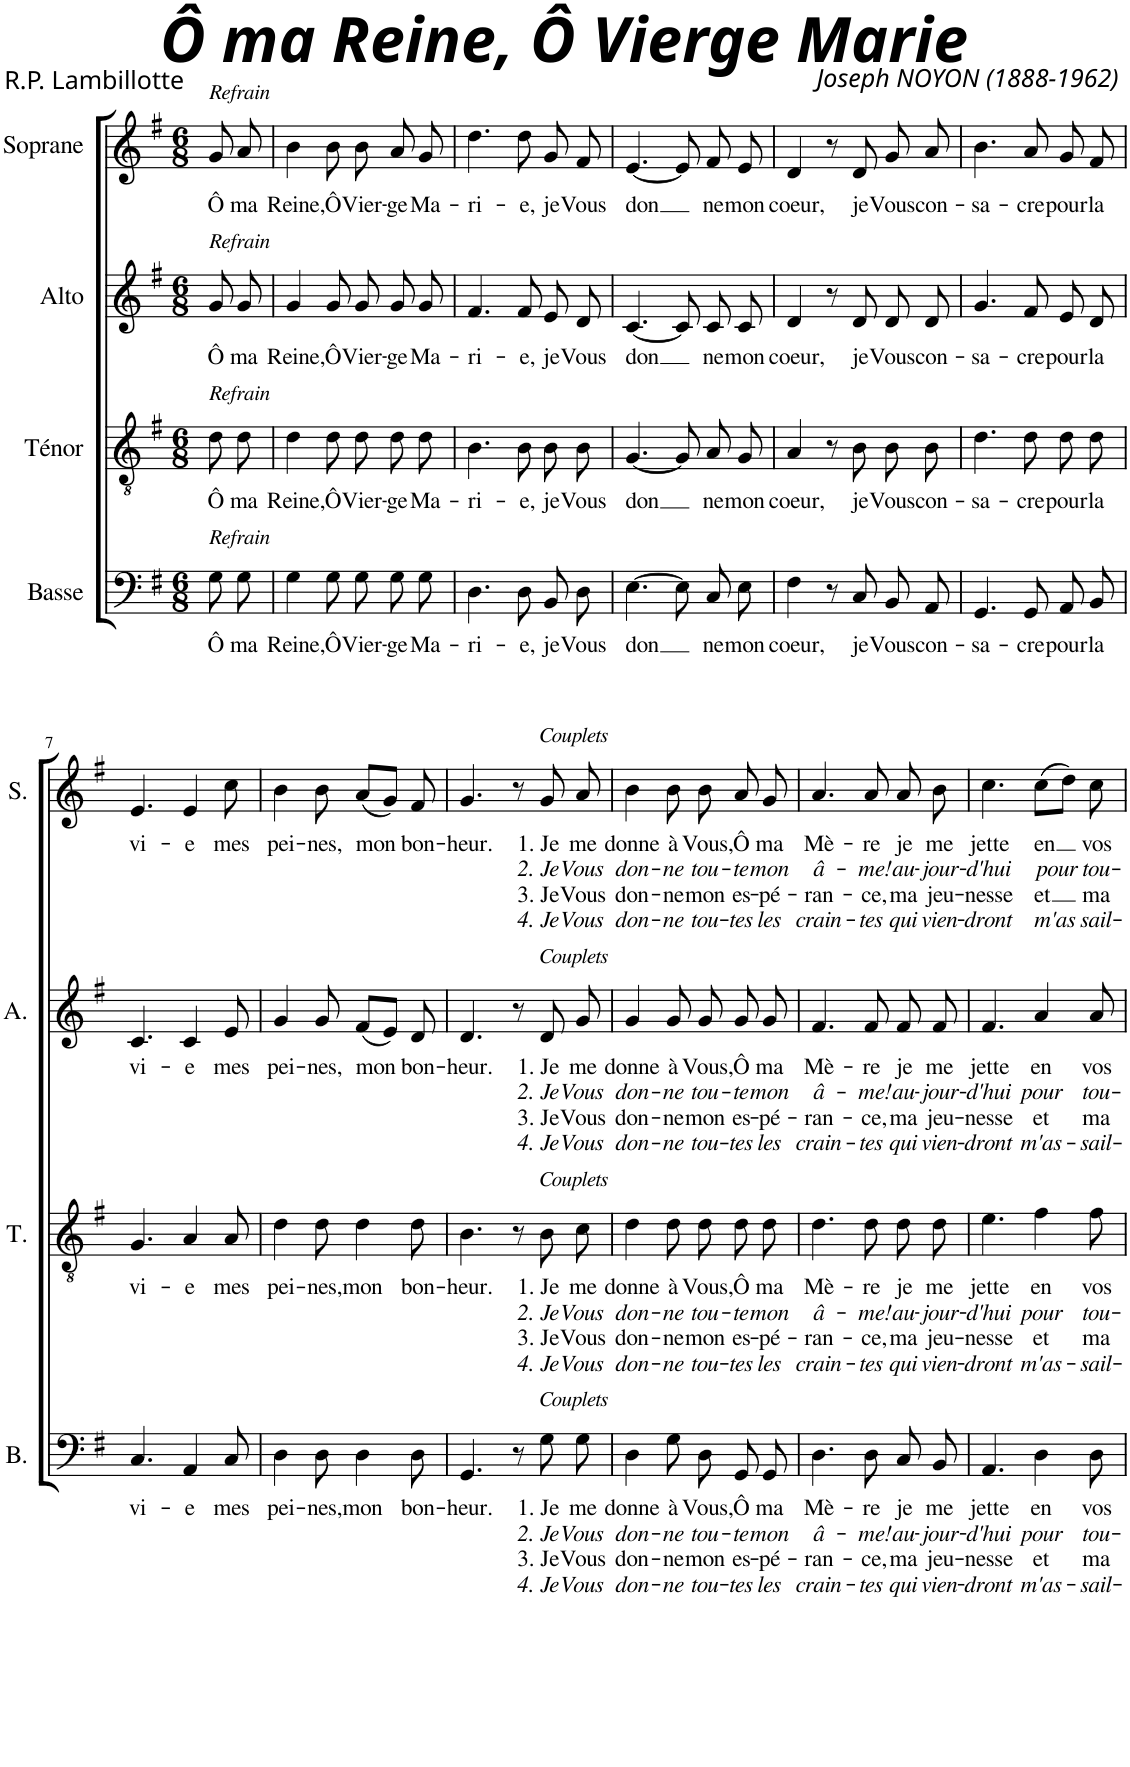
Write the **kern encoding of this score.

**kern	**text	**text	**text	**text	**kern	**text	**text	**text	**text	**kern	**text	**text	**text	**text	**kern	**text	**text	**text	**text
*part4	*part4	*part4	*part4	*part4	*part3	*part3	*part3	*part3	*part3	*part2	*part2	*part2	*part2	*part2	*part1	*part1	*part1	*part1	*part1
*staff4	*staff4	*staff4	*staff4	*staff4	*staff3	*staff3	*staff3	*staff3	*staff3	*staff2	*staff2	*staff2	*staff2	*staff2	*staff1	*staff1	*staff1	*staff1	*staff1
*I"Basse	*	*	*	*	*I"Ténor	*	*	*	*	*I"Alto	*	*	*	*	*I"Soprane	*	*	*	*
*I'B.	*	*	*	*	*I'T.	*	*	*	*	*I'A.	*	*	*	*	*I'S.	*	*	*	*
*clefF4	*	*	*	*	*clefGv2	*	*	*	*	*clefG2	*	*	*	*	*clefG2	*	*	*	*
*k[f#]	*	*	*	*	*k[f#]	*	*	*	*	*k[f#]	*	*	*	*	*k[f#]	*	*	*	*
*M6/8	*	*	*	*	*M6/8	*	*	*	*	*M6/8	*	*	*	*	*M6/8	*	*	*	*
=1	=1	=1	=1	=1	=1	=1	=1	=1	=1	=1	=1	=1	=1	=1	=1	=1	=1	=1	=1
!	!	!	!	!	!	!	!	!	!	!	!	!	!	!	!LO:TX:a:i:t=Refrain	!	!	!	!
!	!	!	!	!	!	!	!	!	!	!LO:TX:a:i:t=Refrain	!	!	!	!	!	!	!	!	!
!	!	!	!	!	!LO:TX:a:i:t=Refrain	!	!	!	!	!	!	!	!	!	!	!	!	!	!
!LO:TX:a:i:t=Refrain	!	!	!	!	!	!	!	!	!	!	!	!	!	!	!	!	!	!	!
!	!LO:LY:b	!	!	!	!	!LO:LY:b	!	!	!	!	!LO:LY:b	!	!	!	!	!LO:LY:b	!	!	!
8G\L	Ô	.	.	.	8d\L	Ô	.	.	.	8g/	Ô	.	.	.	8g/	Ô	.	.	.
!	!LO:LY:b	!	!	!	!	!LO:LY:b	!	!	!	!	!LO:LY:b	!	!	!	!	!LO:LY:b	!	!	!
8G\J	ma	.	.	.	8d\J	ma	.	.	.	8g/	ma	.	.	.	8a/	ma	.	.	.
=2	=2	=2	=2	=2	=2	=2	=2	=2	=2	=2	=2	=2	=2	=2	=2	=2	=2	=2	=2
!	!LO:LY:b	!	!	!	!	!LO:LY:b	!	!	!	!	!LO:LY:b	!	!	!	!	!LO:LY:b	!	!	!
4G\	Reine,	.	.	.	4d\	Reine,	.	.	.	4g/	Reine,	.	.	.	4b\	Reine,	.	.	.
!	!LO:LY:b	!	!	!	!	!LO:LY:b	!	!	!	!	!LO:LY:b	!	!	!	!	!LO:LY:b	!	!	!
8G\	Ô	.	.	.	8d\	Ô	.	.	.	8g/	Ô	.	.	.	8b\	Ô	.	.	.
!	!LO:LY:b	!	!	!	!	!LO:LY:b	!	!	!	!	!LO:LY:b	!	!	!	!	!LO:LY:b	!	!	!
8G\L	Vier-	.	.	.	8d\L	Vier-	.	.	.	8g/	Vier-	.	.	.	8b\	Vier-	.	.	.
!	!LO:LY:b	!	!	!	!	!LO:LY:b	!	!	!	!	!LO:LY:b	!	!	!	!	!LO:LY:b	!	!	!
8G\	-ge	.	.	.	8d\	-ge	.	.	.	8g/	-ge	.	.	.	8a/	-ge	.	.	.
!	!LO:LY:b	!	!	!	!	!LO:LY:b	!	!	!	!	!LO:LY:b	!	!	!	!	!LO:LY:b	!	!	!
8G\J	Ma-	.	.	.	8d\J	Ma-	.	.	.	8g/	Ma-	.	.	.	8g/	Ma-	.	.	.
=3	=3	=3	=3	=3	=3	=3	=3	=3	=3	=3	=3	=3	=3	=3	=3	=3	=3	=3	=3
!	!LO:LY:b	!	!	!	!	!LO:LY:b	!	!	!	!	!LO:LY:b	!	!	!	!	!LO:LY:b	!	!	!
4.D\	-ri-	.	.	.	4.B\	-ri-	.	.	.	4.f#/	-ri-	.	.	.	4.dd\	-ri-	.	.	.
!	!LO:LY:b	!	!	!	!	!LO:LY:b	!	!	!	!	!LO:LY:b	!	!	!	!	!LO:LY:b	!	!	!
8D\L	-e,	.	.	.	8B\L	-e,	.	.	.	8f#/	-e,	.	.	.	8dd\	-e,	.	.	.
!	!LO:LY:b	!	!	!	!	!LO:LY:b	!	!	!	!	!LO:LY:b	!	!	!	!	!LO:LY:b	!	!	!
8BB\	je	.	.	.	8B\	je	.	.	.	8e/	je	.	.	.	8g/	je	.	.	.
!	!LO:LY:b	!	!	!	!	!LO:LY:b	!	!	!	!	!LO:LY:b	!	!	!	!	!LO:LY:b	!	!	!
8D\J	Vous	.	.	.	8B\J	Vous	.	.	.	8d/	Vous	.	.	.	8f#/	Vous	.	.	.
=4	=4	=4	=4	=4	=4	=4	=4	=4	=4	=4	=4	=4	=4	=4	=4	=4	=4	=4	=4
!	!LO:LY:b	!	!	!	!	!LO:LY:b	!	!	!	!	!LO:LY:b	!	!	!	!	!LO:LY:b	!	!	!
[4.E\	-don	.	.	.	[4.G/	-don	.	.	.	[4.c/	-don	.	.	.	[4.e/	-don	.	.	.
8E\L]	.	.	.	.	8G/L]	.	.	.	.	8c/]	.	.	.	.	8e/]	.	.	.	.
!	!LO:LY:b	!	!	!	!	!LO:LY:b	!	!	!	!	!LO:LY:b	!	!	!	!	!LO:LY:b	!	!	!
8C\	ne	.	.	.	8A/	ne	.	.	.	8c/	ne	.	.	.	8f#/	ne	.	.	.
!	!LO:LY:b	!	!	!	!	!LO:LY:b	!	!	!	!	!LO:LY:b	!	!	!	!	!LO:LY:b	!	!	!
8E\J	mon	.	.	.	8G/J	mon	.	.	.	8c/	mon	.	.	.	8e/	mon	.	.	.
=5	=5	=5	=5	=5	=5	=5	=5	=5	=5	=5	=5	=5	=5	=5	=5	=5	=5	=5	=5
!	!LO:LY:b	!	!	!	!	!LO:LY:b	!	!	!	!	!LO:LY:b	!	!	!	!	!LO:LY:b	!	!	!
4F#\	coeur,	.	.	.	4A/	coeur,	.	.	.	4d/	coeur,	.	.	.	4d/	coeur,	.	.	.
8r	.	.	.	.	8r	.	.	.	.	8r	.	.	.	.	8r	.	.	.	.
!	!LO:LY:b	!	!	!	!	!LO:LY:b	!	!	!	!	!LO:LY:b	!	!	!	!	!LO:LY:b	!	!	!
8C/L	je	.	.	.	8B\L	je	.	.	.	8d/	je	.	.	.	8d/	je	.	.	.
!	!LO:LY:b	!	!	!	!	!LO:LY:b	!	!	!	!	!LO:LY:b	!	!	!	!	!LO:LY:b	!	!	!
8BB/	Vous	.	.	.	8B\	Vous	.	.	.	8d/	Vous	.	.	.	8g/	Vous	.	.	.
!	!LO:LY:b	!	!	!	!	!LO:LY:b	!	!	!	!	!LO:LY:b	!	!	!	!	!LO:LY:b	!	!	!
8AA/J	con-	.	.	.	8B\J	con-	.	.	.	8d/	con-	.	.	.	8a/	con-	.	.	.
=6	=6	=6	=6	=6	=6	=6	=6	=6	=6	=6	=6	=6	=6	=6	=6	=6	=6	=6	=6
!	!LO:LY:b	!	!	!	!	!LO:LY:b	!	!	!	!	!LO:LY:b	!	!	!	!	!LO:LY:b	!	!	!
4.GG/	-sa-	.	.	.	4.d\	-sa-	.	.	.	4.g/	-sa-	.	.	.	4.b\	-sa-	.	.	.
!	!LO:LY:b	!	!	!	!	!LO:LY:b	!	!	!	!	!LO:LY:b	!	!	!	!	!LO:LY:b	!	!	!
8GG/L	-cre	.	.	.	8d\L	-cre	.	.	.	8f#/	-cre	.	.	.	8a/	-cre	.	.	.
!	!LO:LY:b	!	!	!	!	!LO:LY:b	!	!	!	!	!LO:LY:b	!	!	!	!	!LO:LY:b	!	!	!
8AA/	pour	.	.	.	8d\	pour	.	.	.	8e/	pour	.	.	.	8g/	pour	.	.	.
!	!LO:LY:b	!	!	!	!	!LO:LY:b	!	!	!	!	!LO:LY:b	!	!	!	!	!LO:LY:b	!	!	!
8BB/J	la	.	.	.	8d\J	la	.	.	.	8d/	la	.	.	.	8f#/	la	.	.	.
!!LO:LB:g=z
=7	=7	=7	=7	=7	=7	=7	=7	=7	=7	=7	=7	=7	=7	=7	=7	=7	=7	=7	=7
!	!LO:LY:b	!	!	!	!	!LO:LY:b	!	!	!	!	!LO:LY:b	!	!	!	!	!LO:LY:b	!	!	!
4.C/	vi-	.	.	.	4.G/	vi-	.	.	.	4.c/	vi-	.	.	.	4.e/	vi-	.	.	.
!	!LO:LY:b	!	!	!	!	!LO:LY:b	!	!	!	!	!LO:LY:b	!	!	!	!	!LO:LY:b	!	!	!
4AA/	-e	.	.	.	4A/	-e	.	.	.	4c/	-e	.	.	.	4e/	-e	.	.	.
!	!LO:LY:b	!	!	!	!	!LO:LY:b	!	!	!	!	!LO:LY:b	!	!	!	!	!LO:LY:b	!	!	!
8C/	mes	.	.	.	8A/	mes	.	.	.	8e/	mes	.	.	.	8cc\	mes	.	.	.
=8	=8	=8	=8	=8	=8	=8	=8	=8	=8	=8	=8	=8	=8	=8	=8	=8	=8	=8	=8
!	!LO:LY:b	!	!	!	!	!LO:LY:b	!	!	!	!	!LO:LY:b	!	!	!	!	!LO:LY:b	!	!	!
4D\	pei-	.	.	.	4d\	pei-	.	.	.	4g/	pei-	.	.	.	4b\	pei-	.	.	.
!	!LO:LY:b	!	!	!	!	!LO:LY:b	!	!	!	!	!LO:LY:b	!	!	!	!	!LO:LY:b	!	!	!
8D\	-nes,	.	.	.	8d\	-nes,	.	.	.	8g/	-nes,	.	.	.	8b\	-nes,	.	.	.
!	!LO:LY:b	!	!	!	!	!LO:LY:b	!	!	!	!	!LO:LY:b	!	!	!	!	!LO:LY:b	!	!	!
4D\	mon	.	.	.	4d\	mon	.	.	.	(8f#/L	mon	.	.	.	(8a/L	mon	.	.	.
.	.	.	.	.	.	.	.	.	.	8e/J)	.	.	.	.	8g/J)	.	.	.	.
!	!LO:LY:b	!	!	!	!	!LO:LY:b	!	!	!	!	!LO:LY:b	!	!	!	!	!LO:LY:b	!	!	!
8D\	bon-	.	.	.	8d\	bon-	.	.	.	8d/	bon-	.	.	.	8f#/	bon-	.	.	.
=9	=9	=9	=9	=9	=9	=9	=9	=9	=9	=9	=9	=9	=9	=9	=9	=9	=9	=9	=9
!	!LO:LY:b	!	!	!	!	!LO:LY:b	!	!	!	!	!LO:LY:b	!	!	!	!	!LO:LY:b	!	!	!
4.GG/	-heur.	.	.	.	4.B\	-heur.	.	.	.	4.d/	-heur.	.	.	.	4.g/	-heur.	.	.	.
8r	.	.	.	.	8r	.	.	.	.	8r	.	.	.	.	8r	.	.	.	.
!	!	!	!	!	!	!	!	!	!	!	!	!	!	!	!LO:TX:a:i:t=Couplets	!	!	!	!
!	!	!	!	!	!	!	!	!	!	!LO:TX:a:i:t=Couplets	!	!	!	!	!	!	!	!	!
!	!	!	!	!	!LO:TX:a:i:t=Couplets	!	!	!	!	!	!	!	!	!	!	!	!	!	!
!LO:TX:a:i:t=Couplets	!	!	!	!	!	!	!	!	!	!	!	!	!	!	!	!	!	!	!
!	!LO:LY:b	!LO:LY:b	!LO:LY:b	!LO:LY:b	!	!LO:LY:b	!LO:LY:b	!LO:LY:b	!LO:LY:b	!	!LO:LY:b	!LO:LY:b	!LO:LY:b	!LO:LY:b	!	!LO:LY:b	!LO:LY:b	!LO:LY:b	!LO:LY:b
8G\L	1. Je	2. Je	3. Je	4. Je	8B\L	1. Je	2. Je	3. Je	4. Je	8d/	1. Je	2. Je	3. Je	4. Je	8g/	1. Je	2. Je	3. Je	4. Je
!	!LO:LY:b	!LO:LY:b	!LO:LY:b	!LO:LY:b	!	!LO:LY:b	!LO:LY:b	!LO:LY:b	!LO:LY:b	!	!LO:LY:b	!LO:LY:b	!LO:LY:b	!LO:LY:b	!	!LO:LY:b	!LO:LY:b	!LO:LY:b	!LO:LY:b
8G\J	me	Vous	Vous	Vous	8c\J	me	Vous	Vous	Vous	8g/	me	Vous	Vous	Vous	8a/	me	Vous	Vous	Vous
=10	=10	=10	=10	=10	=10	=10	=10	=10	=10	=10	=10	=10	=10	=10	=10	=10	=10	=10	=10
!	!LO:LY:b	!LO:LY:b	!LO:LY:b	!LO:LY:b	!	!LO:LY:b	!LO:LY:b	!LO:LY:b	!LO:LY:b	!	!LO:LY:b	!LO:LY:b	!LO:LY:b	!LO:LY:b	!	!LO:LY:b	!LO:LY:b	!LO:LY:b	!LO:LY:b
4D\	donne	don-	don-	don-	4d\	donne	don-	don-	don-	4g/	donne	don-	don-	don-	4b\	donne	don-	don-	don-
!	!LO:LY:b	!LO:LY:b	!LO:LY:b	!LO:LY:b	!	!LO:LY:b	!LO:LY:b	!LO:LY:b	!LO:LY:b	!	!LO:LY:b	!LO:LY:b	!LO:LY:b	!LO:LY:b	!	!LO:LY:b	!LO:LY:b	!LO:LY:b	!LO:LY:b
8G\	à	-ne	-ne	-ne	8d\	à	-ne	-ne	-ne	8g/	à	-ne	-ne	-ne	8b\	à	-ne	-ne	-ne
!	!LO:LY:b	!LO:LY:b	!LO:LY:b	!LO:LY:b	!	!LO:LY:b	!LO:LY:b	!LO:LY:b	!LO:LY:b	!	!LO:LY:b	!LO:LY:b	!LO:LY:b	!LO:LY:b	!	!LO:LY:b	!LO:LY:b	!LO:LY:b	!LO:LY:b
8D/L	Vous,	tou-	mon	tou-	8d\L	Vous,	tou-	mon	tou-	8g/	Vous,	tou-	mon	tou-	8b\	Vous,	tou-	mon	tou-
!	!LO:LY:b	!LO:LY:b	!LO:LY:b	!LO:LY:b	!	!LO:LY:b	!LO:LY:b	!LO:LY:b	!LO:LY:b	!	!LO:LY:b	!LO:LY:b	!LO:LY:b	!LO:LY:b	!	!LO:LY:b	!LO:LY:b	!LO:LY:b	!LO:LY:b
8GG/	Ô	-te	es-	-tes	8d\	Ô	-te	es-	-tes	8g/	Ô	-te	es-	-tes	8a/	Ô	-te	es-	-tes
!	!LO:LY:b	!LO:LY:b	!LO:LY:b	!LO:LY:b	!	!LO:LY:b	!LO:LY:b	!LO:LY:b	!LO:LY:b	!	!LO:LY:b	!LO:LY:b	!LO:LY:b	!LO:LY:b	!	!LO:LY:b	!LO:LY:b	!LO:LY:b	!LO:LY:b
8GG/J	ma	mon	-pé-	les	8d\J	ma	mon	-pé-	les	8g/	ma	mon	-pé-	les	8g/	ma	mon	-pé-	les
=11	=11	=11	=11	=11	=11	=11	=11	=11	=11	=11	=11	=11	=11	=11	=11	=11	=11	=11	=11
!	!LO:LY:b	!LO:LY:b	!LO:LY:b	!LO:LY:b	!	!LO:LY:b	!LO:LY:b	!LO:LY:b	!LO:LY:b	!	!LO:LY:b	!LO:LY:b	!LO:LY:b	!LO:LY:b	!	!LO:LY:b	!LO:LY:b	!LO:LY:b	!LO:LY:b
4.D\	Mè-	â-	-ran-	crain-	4.d\	Mè-	â-	-ran-	crain-	4.f#/	Mè-	â-	-ran-	crain-	4.a/	Mè-	â-	-ran-	crain-
!	!LO:LY:b	!LO:LY:b	!LO:LY:b	!LO:LY:b	!	!LO:LY:b	!LO:LY:b	!LO:LY:b	!LO:LY:b	!	!LO:LY:b	!LO:LY:b	!LO:LY:b	!LO:LY:b	!	!LO:LY:b	!LO:LY:b	!LO:LY:b	!LO:LY:b
8D/L	-re	-me!	-ce,	-tes	8d\L	-re	-me!	-ce,	-tes	8f#/	-re	-me!	-ce,	-tes	8a/	-re	-me!	-ce,	-tes
!	!LO:LY:b	!LO:LY:b	!LO:LY:b	!LO:LY:b	!	!LO:LY:b	!LO:LY:b	!LO:LY:b	!LO:LY:b	!	!LO:LY:b	!LO:LY:b	!LO:LY:b	!LO:LY:b	!	!LO:LY:b	!LO:LY:b	!LO:LY:b	!LO:LY:b
8C/	je	-au-	ma	qui	8d\	je	-au-	ma	qui	8f#/	je	-au-	ma	qui	8a/	je	-au-	ma	qui
!	!LO:LY:b	!LO:LY:b	!LO:LY:b	!LO:LY:b	!	!LO:LY:b	!LO:LY:b	!LO:LY:b	!LO:LY:b	!	!LO:LY:b	!LO:LY:b	!LO:LY:b	!LO:LY:b	!	!LO:LY:b	!LO:LY:b	!LO:LY:b	!LO:LY:b
8BB/J	me	-jour-	jeu-	vien-	8d\J	me	-jour-	jeu-	vien-	8f#/	me	-jour-	jeu-	vien-	8b\	me	-jour-	jeu-	vien-
=12	=12	=12	=12	=12	=12	=12	=12	=12	=12	=12	=12	=12	=12	=12	=12	=12	=12	=12	=12
!	!LO:LY:b	!LO:LY:b	!LO:LY:b	!LO:LY:b	!	!LO:LY:b	!LO:LY:b	!LO:LY:b	!LO:LY:b	!	!LO:LY:b	!LO:LY:b	!LO:LY:b	!LO:LY:b	!	!LO:LY:b	!LO:LY:b	!LO:LY:b	!LO:LY:b
4.AA/	jette	-d'hui	-nesse	-dront	4.e\	jette	-d'hui	-nesse	-dront	4.f#/	jette	-d'hui	-nesse	-dront	4.cc\	jette	-d'hui	-nesse	-dront
!	!LO:LY:b	!LO:LY:b	!LO:LY:b	!LO:LY:b	!	!LO:LY:b	!LO:LY:b	!LO:LY:b	!LO:LY:b	!	!LO:LY:b	!LO:LY:b	!LO:LY:b	!LO:LY:b	!	!LO:LY:b	!LO:LY:b	!LO:LY:b	!LO:LY:b
4D\	en	pour	et	-m'as-	4f#\	en	pour	et	-m'as-	4a/	en	pour	et	-m'as-	(8cc\L	en	pour	et	-m'as
.	.	.	.	.	.	.	.	.	.	.	.	.	.	.	8dd\J)	.	.	.	.
!	!LO:LY:b	!LO:LY:b	!LO:LY:b	!LO:LY:b	!	!LO:LY:b	!LO:LY:b	!LO:LY:b	!LO:LY:b	!	!LO:LY:b	!LO:LY:b	!LO:LY:b	!LO:LY:b	!	!LO:LY:b	!LO:LY:b	!LO:LY:b	!LO:LY:b
8D\	vos	tou-	ma	-sail-	8f#\	vos	tou-	ma	-sail-	8a/	vos	tou-	ma	-sail-	8cc\	vos	tou-	ma	sail-
=	=	=	=	=	=	=	=	=	=	=	=	=	=	=	=	=	=	=	=
*-	*-	*-	*-	*-	*-	*-	*-	*-	*-	*-	*-	*-	*-	*-	*-	*-	*-	*-	*-
